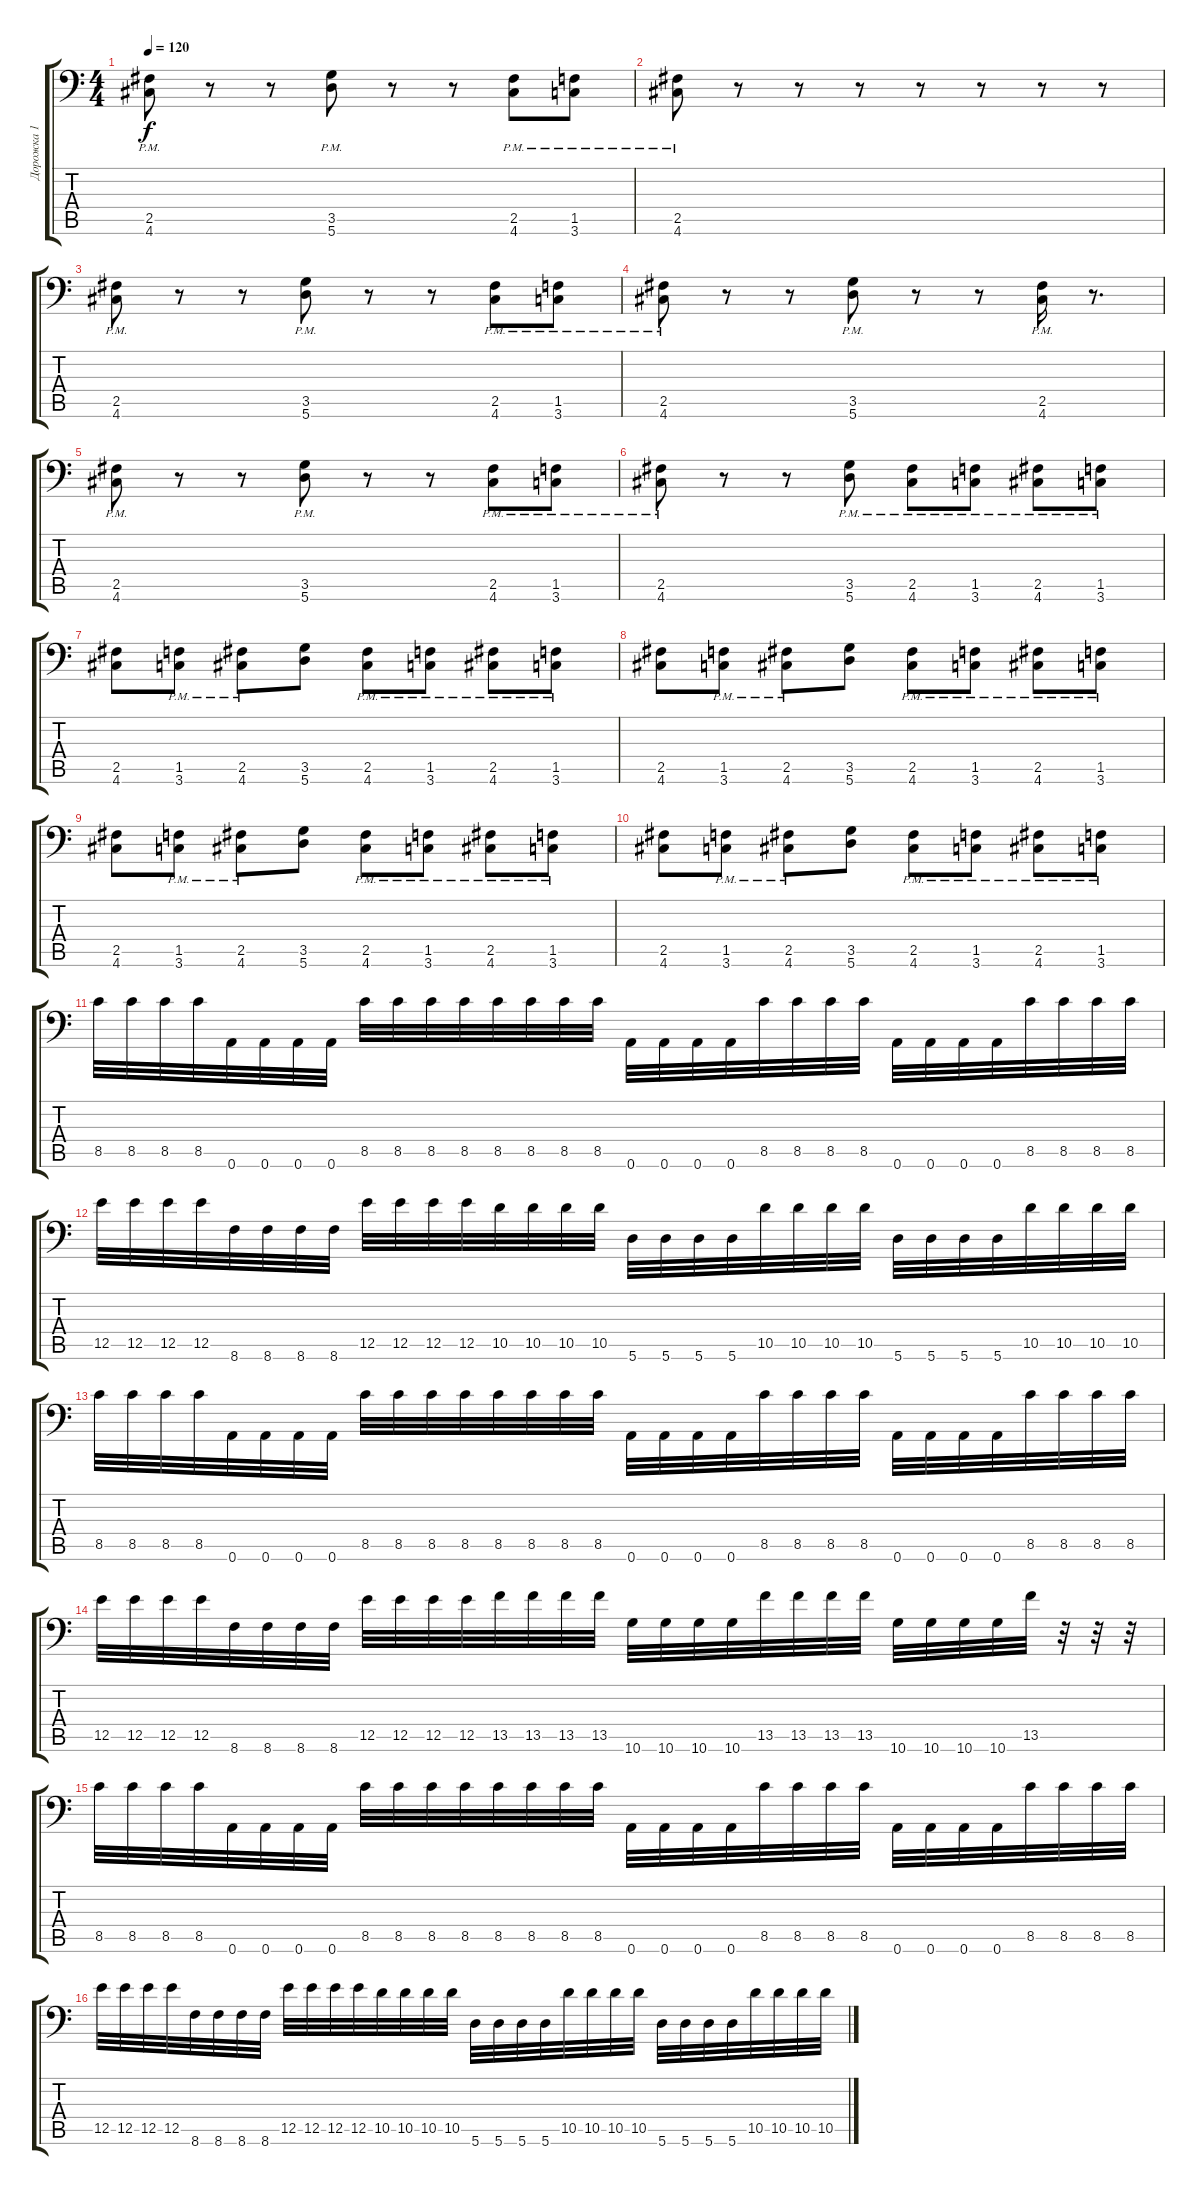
\track ("Дорожка 1" "Дорожка 1") {instrument distortionguitar}
\staff {score tabs}
\tuning (B3 Gb3 D3 A2 E2 A1) {hide}
\ts (4 4)
\tempo 120
\clef f4
\ks c
(2.5{pm} 4.6{pm}).8{dy f instrument distortionguitar} r.8 r.8 (3.5{pm} 5.6{pm}).8 r.8 r.8 (2.5{pm} 4.6{pm}).8 (1.5{pm} 3.6{pm}).8 |
(2.5{pm} 4.6{pm}).8 r.8 r.8 r.8 r.8 r.8 r.8 r.8 |
(2.5{pm} 4.6{pm}).8 r.8 r.8 (3.5{pm} 5.6{pm}).8 r.8 r.8 (2.5{pm} 4.6{pm}).8 (1.5{pm} 3.6{pm}).8 |
(2.5{pm} 4.6{pm}).8 r.8 r.8 (3.5{pm} 5.6{pm}).8 r.8 r.8 (2.5{pm} 4.6{pm}).16 r.8{d} |
(2.5{pm} 4.6{pm}).8 r.8 r.8 (3.5{pm} 5.6{pm}).8 r.8 r.8 (2.5{pm} 4.6{pm}).8 (1.5{pm} 3.6{pm}).8 |
(2.5{pm} 4.6{pm}).8 r.8 r.8 (3.5{pm} 5.6{pm}).8 (2.5{pm} 4.6{pm}).8 (1.5{pm} 3.6{pm}).8 (2.5{pm} 4.6{pm}).8 (1.5{pm} 3.6{pm}).8 |
(2.5 4.6).8 (1.5{pm} 3.6{pm}).8 (2.5{pm} 4.6{pm}).8 (3.5 5.6).8 (2.5{pm} 4.6{pm}).8 (1.5{pm} 3.6{pm}).8 (2.5{pm} 4.6{pm}).8 (1.5{pm} 3.6{pm}).8 |
(2.5 4.6).8 (1.5{pm} 3.6{pm}).8 (2.5{pm} 4.6{pm}).8 (3.5 5.6).8 (2.5{pm} 4.6{pm}).8 (1.5{pm} 3.6{pm}).8 (2.5{pm} 4.6{pm}).8 (1.5{pm} 3.6{pm}).8 |
(2.5 4.6).8 (1.5{pm} 3.6{pm}).8 (2.5{pm} 4.6{pm}).8 (3.5 5.6).8 (2.5{pm} 4.6{pm}).8 (1.5{pm} 3.6{pm}).8 (2.5{pm} 4.6{pm}).8 (1.5{pm} 3.6{pm}).8 |
(2.5 4.6).8 (1.5{pm} 3.6{pm}).8 (2.5{pm} 4.6{pm}).8 (3.5 5.6).8 (2.5{pm} 4.6{pm}).8 (1.5{pm} 3.6{pm}).8 (2.5{pm} 4.6{pm}).8 (1.5{pm} 3.6{pm}).8 |
8.5.32 8.5.32 8.5.32 8.5.32 0.6.32 0.6.32 0.6.32 0.6.32 8.5.32 8.5.32 8.5.32 8.5.32 8.5.32 8.5.32 8.5.32 8.5.32 0.6.32 0.6.32 0.6.32 0.6.32 8.5.32 8.5.32 8.5.32 8.5.32 0.6.32 0.6.32 0.6.32 0.6.32 8.5.32 8.5.32 8.5.32 8.5.32 |
12.5.32 12.5.32 12.5.32 12.5.32 8.6.32 8.6.32 8.6.32 8.6.32 12.5.32 12.5.32 12.5.32 12.5.32 10.5.32 10.5.32 10.5.32 10.5.32 5.6.32 5.6.32 5.6.32 5.6.32 10.5.32 10.5.32 10.5.32 10.5.32 5.6.32 5.6.32 5.6.32 5.6.32 10.5.32 10.5.32 10.5.32 10.5.32 |
8.5.32 8.5.32 8.5.32 8.5.32 0.6.32 0.6.32 0.6.32 0.6.32 8.5.32 8.5.32 8.5.32 8.5.32 8.5.32 8.5.32 8.5.32 8.5.32 0.6.32 0.6.32 0.6.32 0.6.32 8.5.32 8.5.32 8.5.32 8.5.32 0.6.32 0.6.32 0.6.32 0.6.32 8.5.32 8.5.32 8.5.32 8.5.32 |
12.5.32 12.5.32 12.5.32 12.5.32 8.6.32 8.6.32 8.6.32 8.6.32 12.5.32 12.5.32 12.5.32 12.5.32 13.5.32 13.5.32 13.5.32 13.5.32 10.6.32 10.6.32 10.6.32 10.6.32 13.5.32 13.5.32 13.5.32 13.5.32 10.6.32 10.6.32 10.6.32 10.6.32 13.5.32 r.32 r.32 r.32 |
8.5.32 8.5.32 8.5.32 8.5.32 0.6.32 0.6.32 0.6.32 0.6.32 8.5.32 8.5.32 8.5.32 8.5.32 8.5.32 8.5.32 8.5.32 8.5.32 0.6.32 0.6.32 0.6.32 0.6.32 8.5.32 8.5.32 8.5.32 8.5.32 0.6.32 0.6.32 0.6.32 0.6.32 8.5.32 8.5.32 8.5.32 8.5.32 |
12.5.32 12.5.32 12.5.32 12.5.32 8.6.32 8.6.32 8.6.32 8.6.32 12.5.32 12.5.32 12.5.32 12.5.32 10.5.32 10.5.32 10.5.32 10.5.32 5.6.32 5.6.32 5.6.32 5.6.32 10.5.32 10.5.32 10.5.32 10.5.32 5.6.32 5.6.32 5.6.32 5.6.32 10.5.32 10.5.32 10.5.32 10.5.32
